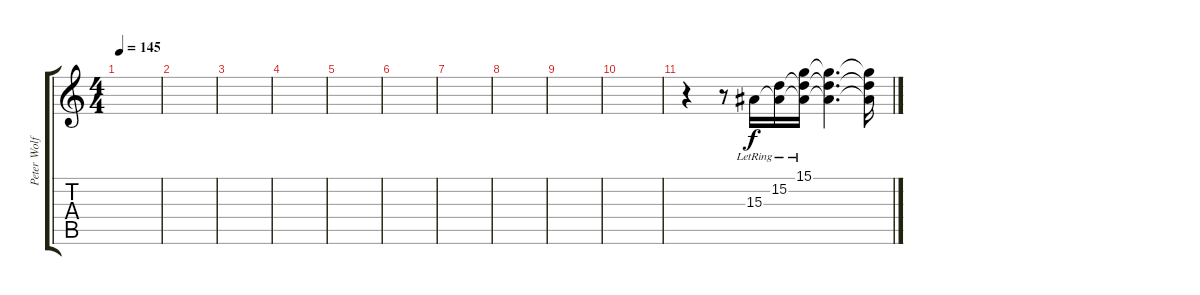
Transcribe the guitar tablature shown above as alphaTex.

\track ("Peter Wolf" "Peter Wolf") {instrument brightacousticpiano}
\staff {score tabs}
\tuning (E4 B3 G3 D3 A2 E2) {hide}
\ts (4 4)
\tempo 145
\clef g2
\ks c
|
|
|
|
|
|
|
|
|
|
r.4 r.8 15.3{lr}.16 (15.2{lr} 15.3{t}).16{beam merge} (15.1{lr} 15.2{t} 15.3{t}).16 (15.1{t} 15.2{t} 15.3{t}).4{d} (15.1{t} 15.2{t} 15.3{t}).16
